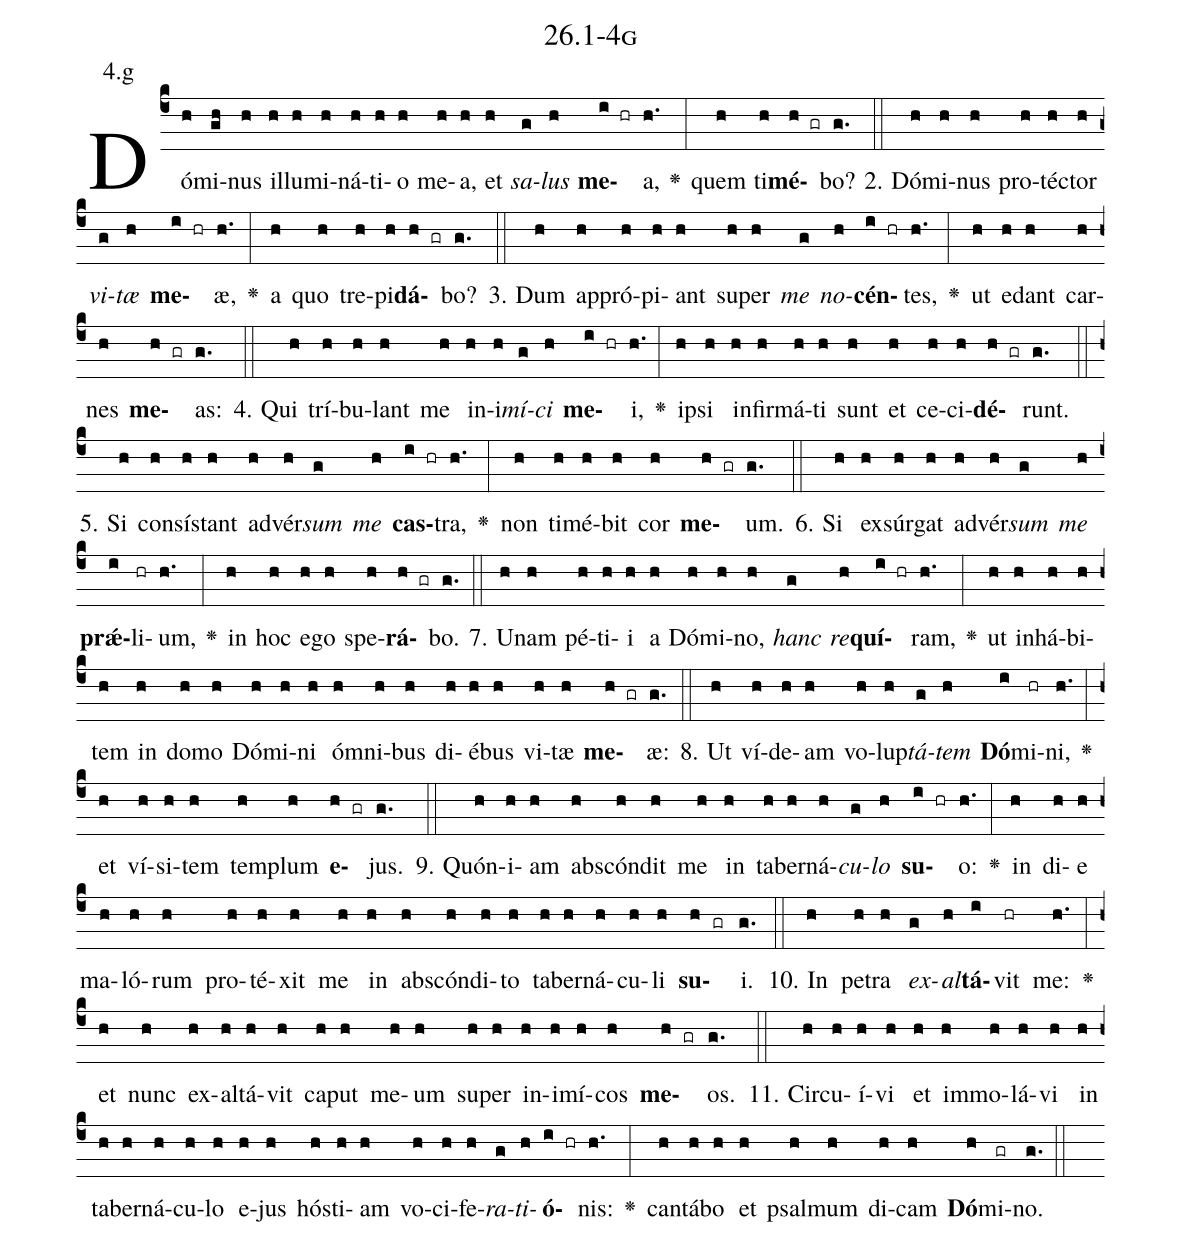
name: 26.1-4g;
annotation: 4.g;
%%
(c4)Dó(h)mi(gh)nus(h) il(h)lu(h)mi(h)ná(h)ti(h)o(h) me(h)a,(h) et(h) <i>sa</i>(g)<i>lus</i>(h) <b>me</b>(i hr)a,(h.) <v>\greheightstar</v>(:) quem(h) ti(h)<b>mé</b>(h gr)bo?(g.) (::)
2. Dó(h)mi(h)nus(h) pro(h)téc(h)tor(h) <i>vi</i>(g)<i>tæ</i>(h) <b>me</b>(i hr)æ,(h.) <v>\greheightstar</v>(:) a(h) quo(h) tre(h)pi(h)<b>dá</b>(h gr)bo?(g.) (::)
3. Dum(h) ap(h)pró(h)pi(h)ant(h) su(h)per(h) <i>me</i>(g) <i>no</i>(h)<b>cén</b>(i hr)tes,(h.) <v>\greheightstar</v>(:) ut(h) e(h)dant(h) car(h)nes(h) <b>me</b>(h gr)as:(g.) (::)
4. Qui(h) trí(h)bu(h)lant(h) me(h) in(h)i(h)<i>mí</i>(g)<i>ci</i>(h) <b>me</b>(i hr)i,(h.) <v>\greheightstar</v>(:) ip(h)si(h) in(h)fir(h)má(h)ti(h) sunt(h) et(h) ce(h)ci(h)<b>dé</b>(h gr)runt.(g.) (::)
5. Si(h) con(h)sís(h)tant(h) ad(h)vér(h)<i>sum</i>(g) <i>me</i>(h) <b>cas</b>(i hr)tra,(h.) <v>\greheightstar</v>(:) non(h) ti(h)mé(h)bit(h) cor(h) <b>me</b>(h gr)um.(g.) (::)
6. Si(h) ex(h)súr(h)gat(h) ad(h)vér(h)<i>sum</i>(g) <i>me</i>(h) <b>prǽ</b>(i)li(hr)um,(h.) <v>\greheightstar</v>(:) in(h) hoc(h) e(h)go(h) spe(h)<b>rá</b>(h gr)bo.(g.) (::)
7. U(h)nam(h) pé(h)ti(h)i(h) a(h) Dó(h)mi(h)no,(h) <i>hanc</i>(g) <i>re</i>(h)<b>quí</b>(i hr)ram,(h.) <v>\greheightstar</v>(:) ut(h) in(h)há(h)bi(h)tem(h) in(h) do(h)mo(h) Dó(h)mi(h)ni(h) óm(h)ni(h)bus(h) di(h)é(h)bus(h) vi(h)tæ(h) <b>me</b>(h gr)æ:(g.) (::)
8. Ut(h) ví(h)de(h)am(h) vo(h)lup(h)<i>tá</i>(g)<i>tem</i>(h) <b>Dó</b>(i)mi(hr)ni,(h.) <v>\greheightstar</v>(:) et(h) ví(h)si(h)tem(h) tem(h)plum(h) <b>e</b>(h gr)jus.(g.) (::)
9. Quón(h)i(h)am(h) abs(h)cón(h)dit(h) me(h) in(h) ta(h)ber(h)ná(h)<i>cu</i>(g)<i>lo</i>(h) <b>su</b>(i hr)o:(h.) <v>\greheightstar</v>(:) in(h) di(h)e(h) ma(h)ló(h)rum(h) pro(h)té(h)xit(h) me(h) in(h) abs(h)cón(h)di(h)to(h) ta(h)ber(h)ná(h)cu(h)li(h) <b>su</b>(h gr)i.(g.) (::)
10. In(h) pe(h)tra(h) <i>ex</i>(g)<i>al</i>(h)<b>tá</b>(i)vit(hr) me:(h.) <v>\greheightstar</v>(:) et(h) nunc(h) ex(h)al(h)tá(h)vit(h) ca(h)put(h) me(h)um(h) su(h)per(h) in(h)i(h)mí(h)cos(h) <b>me</b>(h gr)os.(g.) (::)
11. Cir(h)cu(h)í(h)vi(h) et(h) im(h)mo(h)lá(h)vi(h) in(h) ta(h)ber(h)ná(h)cu(h)lo(h) e(h)jus(h) hós(h)ti(h)am(h) vo(h)ci(h)fe(h)<i>ra</i>(g)<i>ti</i>(h)<b>ó</b>(i hr)nis:(h.) <v>\greheightstar</v>(:) can(h)tá(h)bo(h) et(h) psal(h)mum(h) di(h)cam(h) <b>Dó</b>(h)mi(gr)no.(g.) (::)
